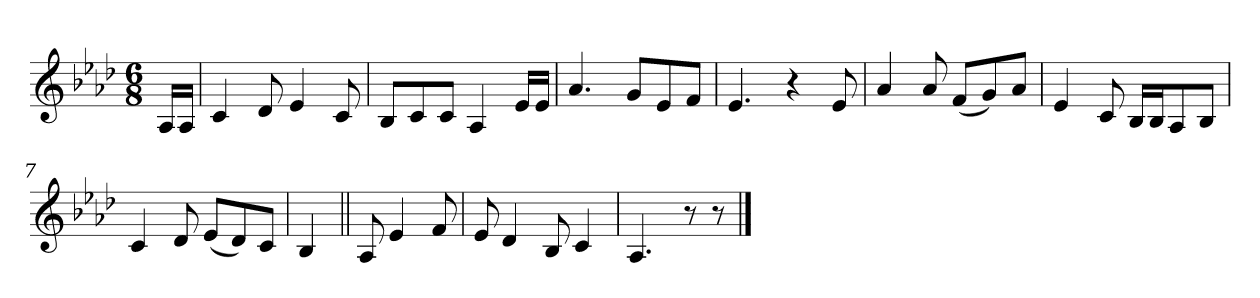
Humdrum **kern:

**kern
*part1
*staff1
*clefG2
*k[b-e-a-d-]
*A-:
*M6/8
*MM80
=
16A-/LL
16A-/JJ
=1
4c
8d-
4e-
8c
=2
8B-/L
8c/
8c/J
4A-
16e-/LL
16e-/JJ
=3
4.a-
8g/L
8e-/
8f/J
=4
4.e-
4r
8e-
=5
4a-
8a-
(8f/L
8g/)
8a-/J
=6
4e-
8c
16B-/LL
16B-/J
8A-/
8B-/J
=7
4c
8d-
(8e-/L
8d-/)
8c/J
=8
4B-
=||
8A-
4e-
8f
=9
8e-
4d-
8B-
4c
=10
4.A-
8r
8r
==
*-
